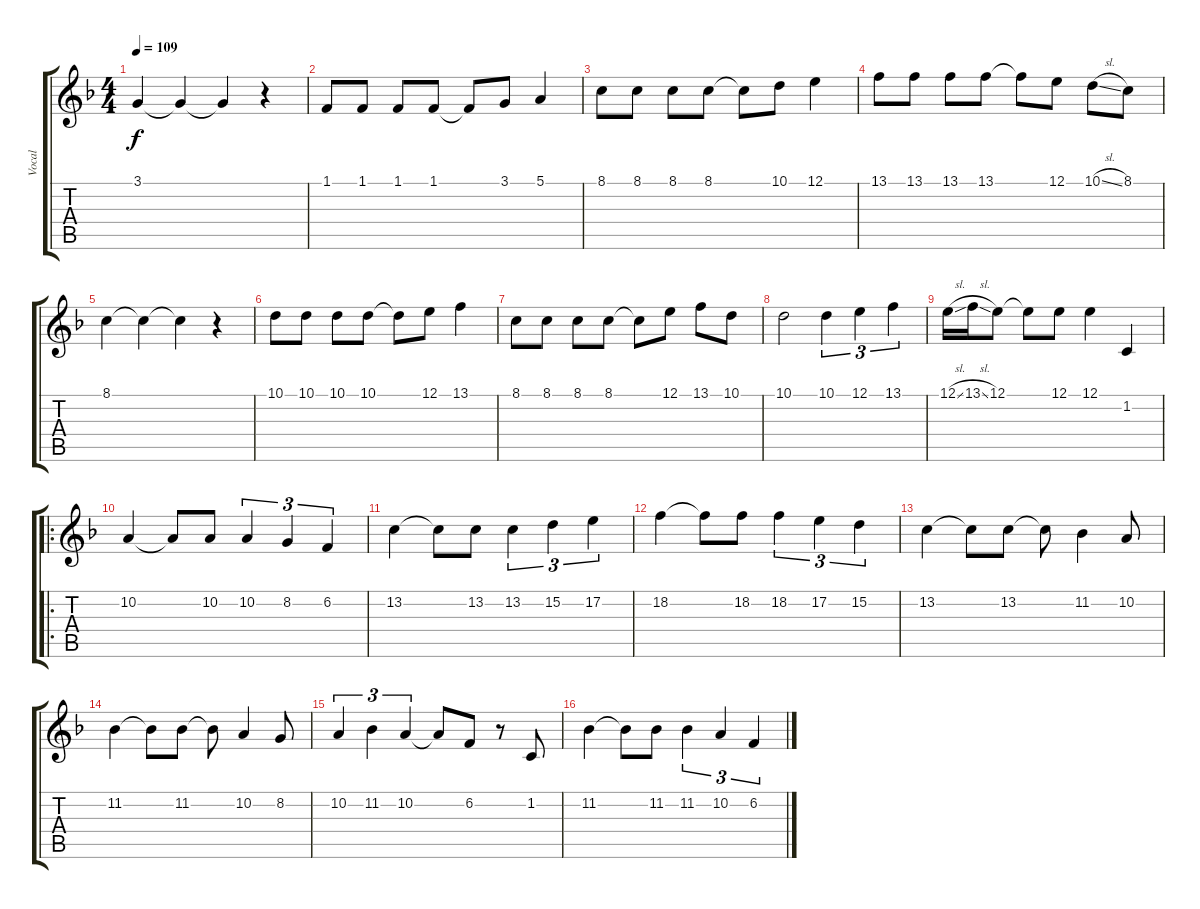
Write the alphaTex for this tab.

\track ("Vocal" "Vocal") {instrument mutedtrumpet}
\staff {score tabs}
\tuning (E4 B3 G3 D3 A2 E2) {hide}
\ts (4 4)
\tempo 109
\clef g2
\ks f
3.1.4{dy f} 3.1{t}.4 3.1{t}.4 r.4 |
1.1.8 1.1.8 1.1.8 1.1.8 1.1{t}.8 3.1.8 5.1.4 |
8.1.8 8.1.8 8.1.8 8.1.8 8.1{t}.8 10.1.8 12.1.4 |
13.1.8 13.1.8 13.1.8 13.1.8 13.1{t}.8 12.1.8 10.1{sl}.8 8.1.8 |
8.1.4 8.1{t}.4 8.1{t}.4 r.4 |
10.1.8 10.1.8 10.1.8 10.1.8 10.1{t}.8 12.1.8 13.1.4 |
8.1.8 8.1.8 8.1.8 8.1.8 8.1{t}.8 12.1.8 13.1.8 10.1.8 |
10.1.2 10.1.4{tu (3 2)} 12.1.4{tu (3 2)} 13.1.4{tu (3 2)} |
12.1{sl}.16 13.1{sl}.16 12.1.8 12.1{t}.8 12.1.8 12.1.4 1.2.4 |
\ro
10.2.4 10.2{t}.8 10.2.8 10.2.4{tu (3 2)} 8.2.4{tu (3 2)} 6.2.4{tu (3 2)} |
13.2.4 13.2{t}.8 13.2.8 13.2.4{tu (3 2)} 15.2.4{tu (3 2)} 17.2.4{tu (3 2)} |
18.2.4 18.2{t}.8 18.2.8 18.2.4{tu (3 2)} 17.2.4{tu (3 2)} 15.2.4{tu (3 2)} |
13.2.4 13.2{t}.8 13.2.8 13.2{t}.8 11.2.4 10.2.8 |
11.2.4 11.2{t}.8 11.2.8 11.2{t}.8 10.2.4 8.2.8 |
10.2.4{tu (3 2)} 11.2.4{tu (3 2)} 10.2.4{tu (3 2)} 10.2{t}.8 6.2.8 r.8 1.2.8 |
11.2.4 11.2{t}.8 11.2.8 11.2.4{tu (3 2)} 10.2.4{tu (3 2)} 6.2.4{tu (3 2)}
